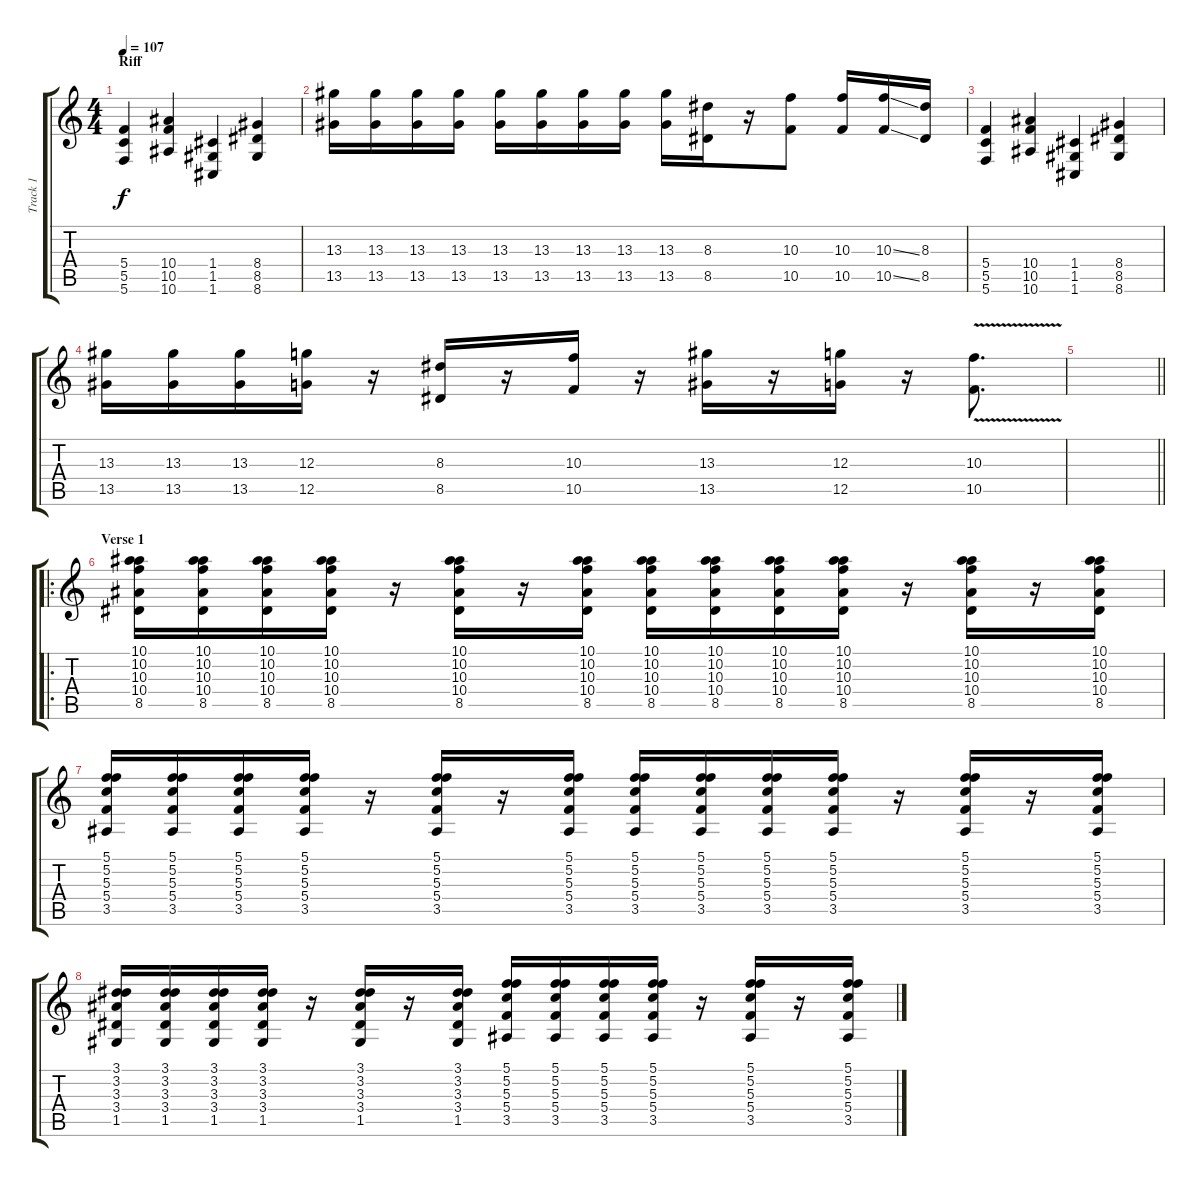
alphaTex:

\track ("Track 1" "Track 1") {instrument distortionguitar}
\staff {score tabs}
\tuning (C4 C4 G3 C3 G2 C2) {hide}
\ts (4 4)
\section ("" "Riff")
\tempo 107
\clef g2
\ks c
(5.4 5.5 5.6).4{dy f} (10.4 10.5 10.6).4 (1.4 1.5 1.6).4 (8.4 8.5 8.6).4 |
(13.3 13.5).16 (13.3 13.5).16 (13.3 13.5).16 (13.3 13.5).16 (13.3 13.5).16 (13.3 13.5).16 (13.3 13.5).16 (13.3 13.5).16 (13.3 13.5).16 (8.3 8.5).16 r.16 (10.3 10.5).8 (10.3 10.5).16 (10.3{ss} 10.5{ss}).16 (8.3 8.5).16 |
(5.4 5.5 5.6).4 (10.4 10.5 10.6).4 (1.4 1.5 1.6).4 (8.4 8.5 8.6).4 |
(13.3 13.5).16 (13.3 13.5).16 (13.3 13.5).16 (12.3 12.5).16 r.16 (8.3 8.5).16 r.16 (10.3 10.5).16 r.16 (13.3 13.5).16 r.16 (12.3 12.5).16 r.16 (10.3{v} 10.5{v}).8{d} |
\barLineRight lightlight
|
\ro
\section ("" "Verse 1")
(10.1 10.2 10.3 10.4 8.5).16{instrument electricguitarclean} (10.1 10.2 10.3 10.4 8.5).16 (10.1 10.2 10.3 10.4 8.5).16 (10.1 10.2 10.3 10.4 8.5).16 r.16 (10.1 10.2 10.3 10.4 8.5).16 r.16 (10.1 10.2 10.3 10.4 8.5).16 (10.1 10.2 10.3 10.4 8.5).16 (10.1 10.2 10.3 10.4 8.5).16 (10.1 10.2 10.3 10.4 8.5).16 (10.1 10.2 10.3 10.4 8.5).16 r.16 (10.1 10.2 10.3 10.4 8.5).16 r.16 (10.1 10.2 10.3 10.4 8.5).16 |
(5.1 5.2 5.3 5.4 3.5).16 (5.1 5.2 5.3 5.4 3.5).16 (5.1 5.2 5.3 5.4 3.5).16 (5.1 5.2 5.3 5.4 3.5).16 r.16 (5.1 5.2 5.3 5.4 3.5).16 r.16 (5.1 5.2 5.3 5.4 3.5).16 (5.1 5.2 5.3 5.4 3.5).16 (5.1 5.2 5.3 5.4 3.5).16 (5.1 5.2 5.3 5.4 3.5).16 (5.1 5.2 5.3 5.4 3.5).16 r.16 (5.1 5.2 5.3 5.4 3.5).16 r.16 (5.1 5.2 5.3 5.4 3.5).16 |
(3.1 3.2 3.3 3.4 1.5).16 (3.1 3.2 3.3 3.4 1.5).16 (3.1 3.2 3.3 3.4 1.5).16 (3.1 3.2 3.3 3.4 1.5).16 r.16 (3.1 3.2 3.3 3.4 1.5).16 r.16 (3.1 3.2 3.3 3.4 1.5).16 (5.1 5.2 5.3 5.4 3.5).16 (5.1 5.2 5.3 5.4 3.5).16 (5.1 5.2 5.3 5.4 3.5).16 (5.1 5.2 5.3 5.4 3.5).16 r.16 (5.1 5.2 5.3 5.4 3.5).16 r.16 (5.1 5.2 5.3 5.4 3.5).16
